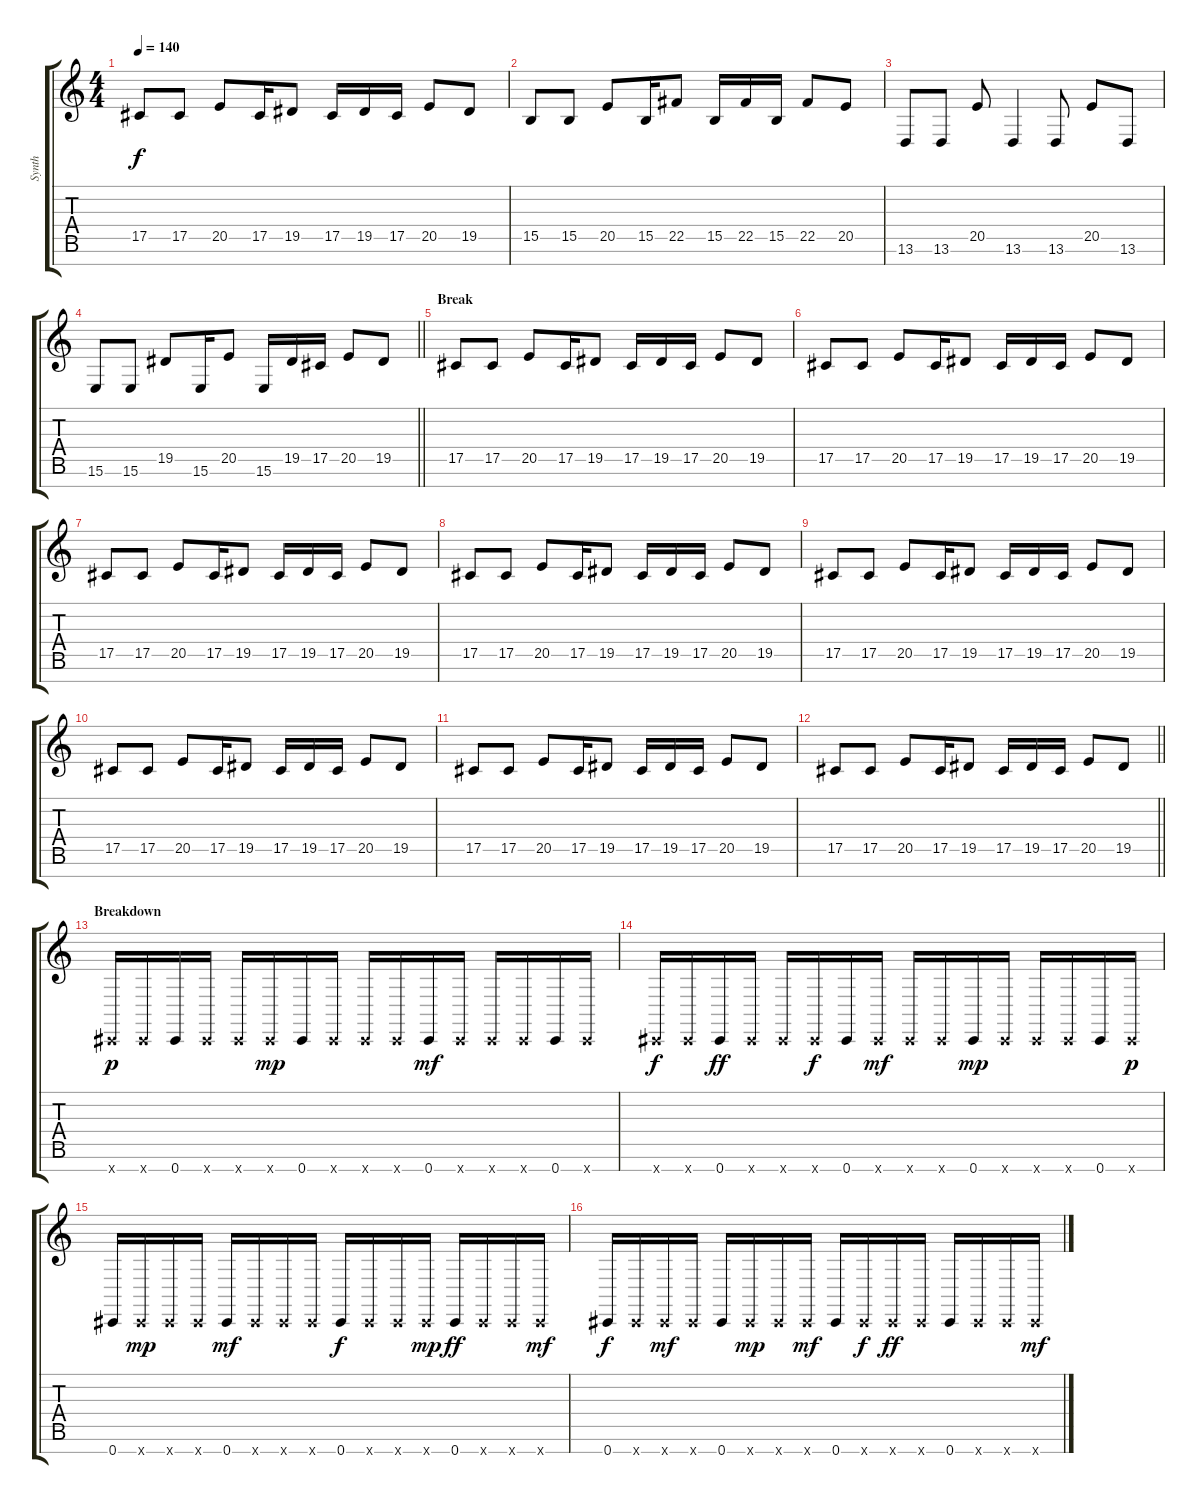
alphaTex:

\track ("Synth" "Synth") {instrument synthbrass1 bank 1}
\staff {score tabs}
\tuning (Eb4 Bb3 Gb3 Db3 Ab2 Db2 Db2) {hide}
\ts (4 4)
\tempo 140
\clef g2
\ks c
17.5.8{dy f} 17.5.8 20.5.8 17.5.16 19.5.8 17.5.16 19.5.16 17.5.16 20.5.8 19.5.8 |
15.5.8 15.5.8 20.5.8 15.5.16 22.5.8 15.5.16 22.5.16 15.5.16 22.5.8 20.5.8 |
13.6.8 13.6.8 20.5.8 13.6.4 13.6.8 20.5.8 13.6.8 |
\barLineRight lightlight
15.6.8 15.6.8 19.5.8 15.6.16 20.5.8 15.6.16 19.5.16 17.5.16 20.5.8 19.5.8 |
\section ("" "Break")
17.5.8 17.5.8 20.5.8 17.5.16 19.5.8 17.5.16 19.5.16 17.5.16 20.5.8 19.5.8 |
17.5.8 17.5.8 20.5.8 17.5.16 19.5.8 17.5.16 19.5.16 17.5.16 20.5.8 19.5.8 |
17.5.8 17.5.8 20.5.8 17.5.16 19.5.8 17.5.16 19.5.16 17.5.16 20.5.8 19.5.8 |
17.5.8 17.5.8 20.5.8 17.5.16 19.5.8 17.5.16 19.5.16 17.5.16 20.5.8 19.5.8 |
17.5.8 17.5.8 20.5.8 17.5.16 19.5.8 17.5.16 19.5.16 17.5.16 20.5.8 19.5.8 |
17.5.8 17.5.8 20.5.8 17.5.16 19.5.8 17.5.16 19.5.16 17.5.16 20.5.8 19.5.8 |
17.5.8 17.5.8 20.5.8 17.5.16 19.5.8 17.5.16 19.5.16 17.5.16 20.5.8 19.5.8 |
\barLineRight lightlight
17.5.8 17.5.8 20.5.8 17.5.16 19.5.8 17.5.16 19.5.16 17.5.16 20.5.8 19.5.8 |
\section ("" "Breakdown")
0.7{x}.16{dy p} 0.7{x}.16 0.7.16 0.7{x}.16 0.7{x}.16 0.7{x}.16{dy mp} 0.7.16 0.7{x}.16 0.7{x}.16 0.7{x}.16 0.7.16{dy mf} 0.7{x}.16 0.7{x}.16 0.7{x}.16 0.7.16 0.7{x}.16 |
0.7{x}.16{dy f} 0.7{x}.16 0.7.16{dy ff} 0.7{x}.16 0.7{x}.16 0.7{x}.16{dy f} 0.7.16 0.7{x}.16{dy mf} 0.7{x}.16 0.7{x}.16 0.7.16{dy mp} 0.7{x}.16 0.7{x}.16 0.7{x}.16 0.7.16 0.7{x}.16{dy p} |
0.7.16 0.7{x}.16{dy mp} 0.7{x}.16 0.7{x}.16 0.7.16{dy mf} 0.7{x}.16 0.7{x}.16 0.7{x}.16 0.7.16{dy f} 0.7{x}.16 0.7{x}.16 0.7{x}.16{dy mp} 0.7.16{dy ff} 0.7{x}.16 0.7{x}.16 0.7{x}.16{dy mf} |
0.7.16{dy f} 0.7{x}.16 0.7{x}.16{dy mf} 0.7{x}.16 0.7.16 0.7{x}.16{dy mp} 0.7{x}.16 0.7{x}.16{dy mf} 0.7.16 0.7{x}.16{dy f} 0.7{x}.16{dy ff} 0.7{x}.16 0.7.16 0.7{x}.16 0.7{x}.16 0.7{x}.16{dy mf}
